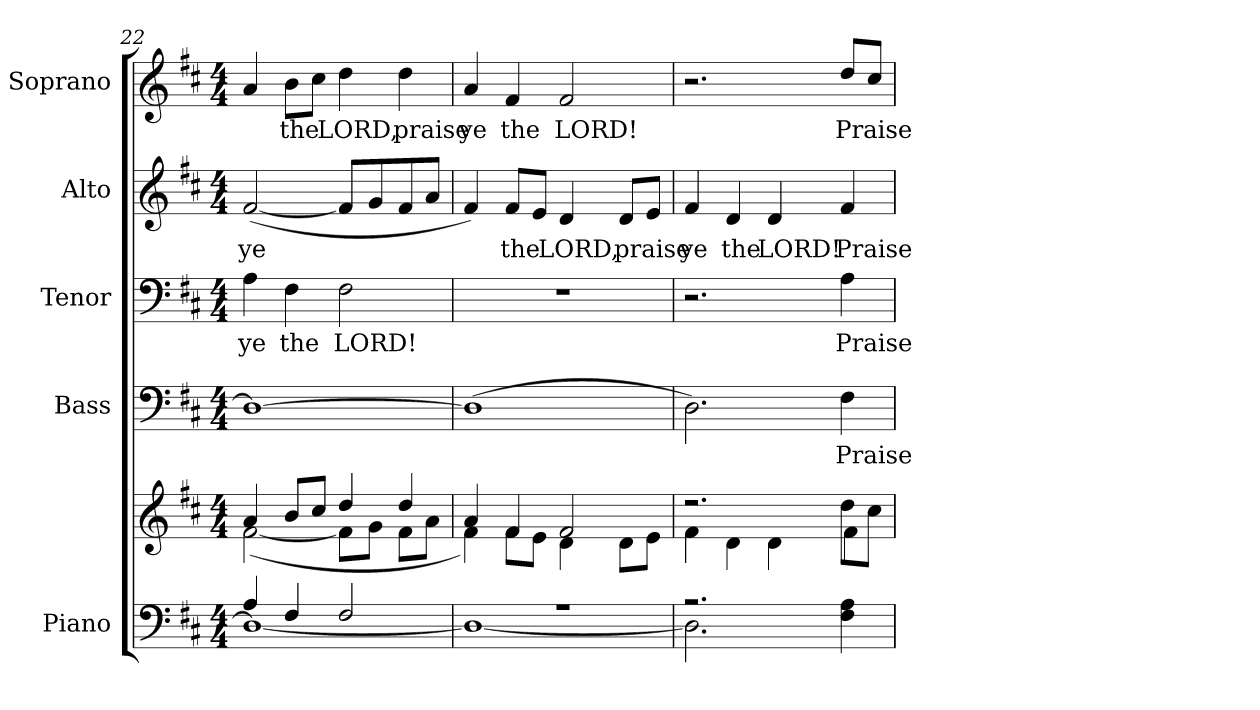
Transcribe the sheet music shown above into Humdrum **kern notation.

**kern	**kern	**kern	**text	**kern	**text	**kern	**text	**kern	**text
*part5	*part5	*part4	*part4	*part3	*part3	*part2	*part2	*part1	*part1
*staff6	*staff5	*staff4	*staff4	*staff3	*staff3	*staff2	*staff2	*staff1	*staff1
*I"Piano	*	*I"Bass	*	*I"Tenor	*	*I"Alto	*	*I"Soprano	*
*I'Pno.	*	*I'B.	*	*I'T.	*	*I'A.	*	*I'S.	*
*clefF4	*clefG2	*clefF4	*	*clefF4	*	*clefG2	*	*clefG2	*
*k[f#c#]	*k[f#c#]	*k[f#c#]	*	*k[f#c#]	*	*k[f#c#]	*	*k[f#c#]	*
*D:	*D:	*D:	*	*D:	*	*D:	*	*D:	*
*M4/4	*M4/4	*M4/4	*	*M4/4	*	*M4/4	*	*M4/4	*
=22	=22	=22	=22	=22	=22	=22	=22	=22	=22
*^	*^	*	*	*	*	*	*	*	*
!	!	!	!	!	!	!	!LO:LY:b:color=#000000	!	!	!	!
!	!	!	!	!	!	!	!	!	!LO:LY:b:color=#000000	!	!
4Ai/	1Di_<	4ai/	([<2f#i\	1Di_>	.	4Ai\	ye	([<2f#i/	ye	4ai/	.
!	!	!	!	!	!	!	!LO:LY:b:color=#000000	!	!	!	!
!	!	!	!	!	!	!	!	!	!	!	!LO:LY:b:color=#000000
4F#i/	.	8bi/L	.	.	.	4F#i\	the	.	.	8bi\L	the
.	.	8cc#i/J	.	.	.	.	.	.	.	8cc#i\J	.
!	!	!	!	!	!	!	!LO:LY:b:color=#000000	!	!	!	!
!	!	!	!	!	!	!	!	!	!	!	!LO:LY:b:color=#000000
2F#i/	.	4ddi/	8f#i\L]	.	.	2F#i\	LORD!	8f#i/L]	.	4ddi\	LORD,
.	.	.	8gi\J	.	.	.	.	8gi/	.	.	.
!	!	!	!	!	!	!	!	!	!	!	!LO:LY:b:color=#000000
.	.	4ddi/	8f#i\L	.	.	.	.	8f#i/	.	4ddi\	praise
.	.	.	8ai\J	.	.	.	.	8ai/J	.	.	.
=23	=23	=23	=23	=23	=23	=23	=23	=23	=23	=23	=23
!	!	!	!	!	!	!	!	!	!	!	!LO:LY:b:color=#000000
1r	1Di_<	4ai/	4f#i\)	(1Di]	.	1r	.	4f#i/)	.	4ai/	ye
!	!	!	!	!	!	!	!	!	!LO:LY:b:color=#000000	!	!
!	!	!	!	!	!	!	!	!	!	!	!LO:LY:b:color=#000000
.	.	4f#i/	8f#i\L	.	.	.	.	8f#i/L	the	4f#i/	the
.	.	.	8ei\J	.	.	.	.	8ei/J	.	.	.
!	!	!	!	!	!	!	!	!	!LO:LY:b:color=#000000	!	!
!	!	!	!	!	!	!	!	!	!	!	!LO:LY:b:color=#000000
.	.	2f#i/	4di\	.	.	.	.	4di/	LORD,	2f#i/	LORD!
!	!	!	!	!	!	!	!	!	!LO:LY:b:color=#000000	!	!
.	.	.	8di\L	.	.	.	.	8di/L	praise	.	.
.	.	.	8ei\J	.	.	.	.	8ei/J	.	.	.
=24	=24	=24	=24	=24	=24	=24	=24	=24	=24	=24	=24
*	*	*	*^	*	*	*	*	*	*	*	*
!	!	!	!	!	!	!	!	!	!	!LO:LY:b:color=#000000	!	!
2.r	2.Di\]	2.r	4f#i\	2ryy	2.Di\)	.	2.r	.	4f#i/	ye	2.r	.
!	!	!	!	!	!	!	!	!	!	!LO:LY:b:color=#000000	!	!
.	.	.	4di\	.	.	.	.	.	4di/	the	.	.
!	!	!	!	!	!	!	!	!	!	!LO:LY:b:color=#000000	!	!
.	.	.	4di\	2ryy	.	.	.	.	4di/	LORD!	.	.
!	!	!	!	!	!	!LO:LY:b:color=#000000	!	!	!	!	!	!
!	!	!	!	!	!	!	!	!LO:LY:b:color=#000000	!	!	!	!
!	!	!	!	!	!	!	!	!	!	!LO:LY:b:color=#000000	!	!
!	!	!	!	!	!	!	!	!	!	!	!	!LO:LY:b:color=#000000
4F#i\ 4Ai	4ryy	8ddi\L	4f#i\	.	4F#i\	Praise	4Ai\	Praise	4f#i/	Praise	8ddi/L	Praise
.	.	8cc#i\J	.	.	.	.	.	.	.	.	8cc#i/J	.
*v	*v	*	*	*	*	*	*	*	*	*	*	*
*	*v	*v	*v	*	*	*	*	*	*	*	*
=	=	=	=	=	=	=	=	=	=
*-	*-	*-	*-	*-	*-	*-	*-	*-	*-
